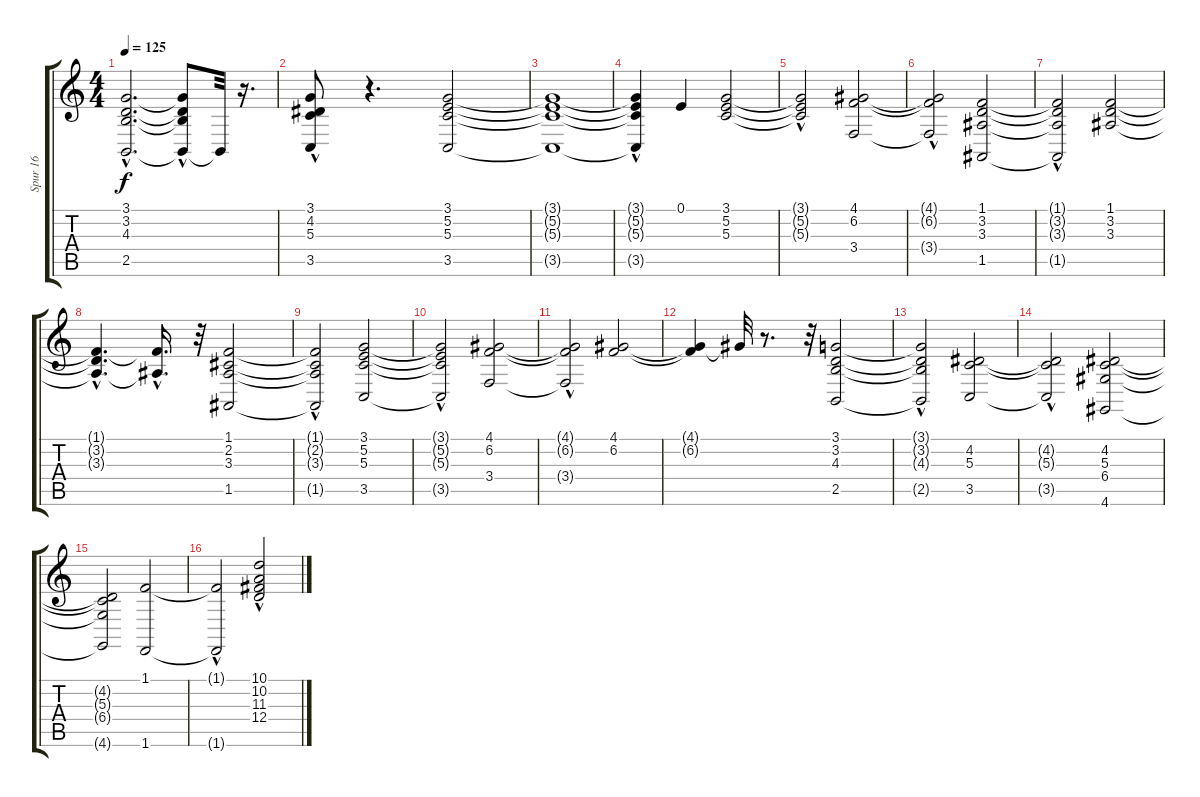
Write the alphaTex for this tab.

\track ("Spur 16" "Spur 16") {instrument electricpiano1}
\staff {score tabs}
\tuning (E4 B3 G3 D3 A2 E2) {hide}
\ts (4 4)
\tempo 125
\clef g2
\ks c
(3.1{hac} 3.2{hac} 4.3{hac} 2.5{hac}).2{d dy f} (3.1{hac t} 3.2{t} 4.3{hac t} 2.5{t}).8 2.5{t}.32 r.16{d} |
(3.1{hac} 4.2{hac} 5.3{hac} 3.5).8 r.4{d} (3.1 5.2 5.3 3.5).2 |
(3.1{t} 5.2{t} 5.3{t} 3.5{t}).1 |
(3.1{hac t} 5.2{t} 5.3{hac t} 3.5{t}).4 0.1.4 (3.1 5.2 5.3).2 |
(3.1{hac t} 5.2{hac t} 5.3{t}).2 (4.1 6.2 3.4).2 |
(4.1{hac t} 6.2{hac t} 3.4{t}).2 (1.1 3.2 3.3 1.5).2 |
(1.1{hac t} 3.2{hac t} 3.3{hac t} 1.5{t}).2 (1.1 3.2 3.3).2 |
(1.1{hac t} 3.2{t} 3.3{hac t}).4{d} (1.1{hac t} 3.3{hac t}).16{d} r.32 (1.1 2.2 3.3 1.5).2 |
(1.1{hac t} 2.2{hac t} 3.3{hac t} 1.5{t}).2 (3.1 5.2 5.3 3.5).2 |
(3.1{hac t} 5.2{hac t} 5.3{t} 3.5{t}).2 (4.1 6.2 3.4).2 |
(4.1{hac t} 6.2{hac t} 3.4{t}).2 (4.1 6.2).2 |
(4.1{t} 6.2{t}).4 4.1{t}.32 r.8{d} r.32 (3.1 3.2 4.3 2.5).2 |
(3.1{t} 3.2{hac t} 4.3{hac t} 2.5{t}).2 (4.2 5.3 3.5).2 |
(4.2{hac t} 5.3{hac t} 3.5{t}).2 (4.2 5.3 6.4 4.6).2 |
(4.2{t} 5.3{t} 6.4{t} 4.6{t}).2 (1.1 1.6).2 |
(1.1{t} 1.6{hac t}).2 (10.1{hac} 10.2{hac} 11.3{hac} 12.4).2
